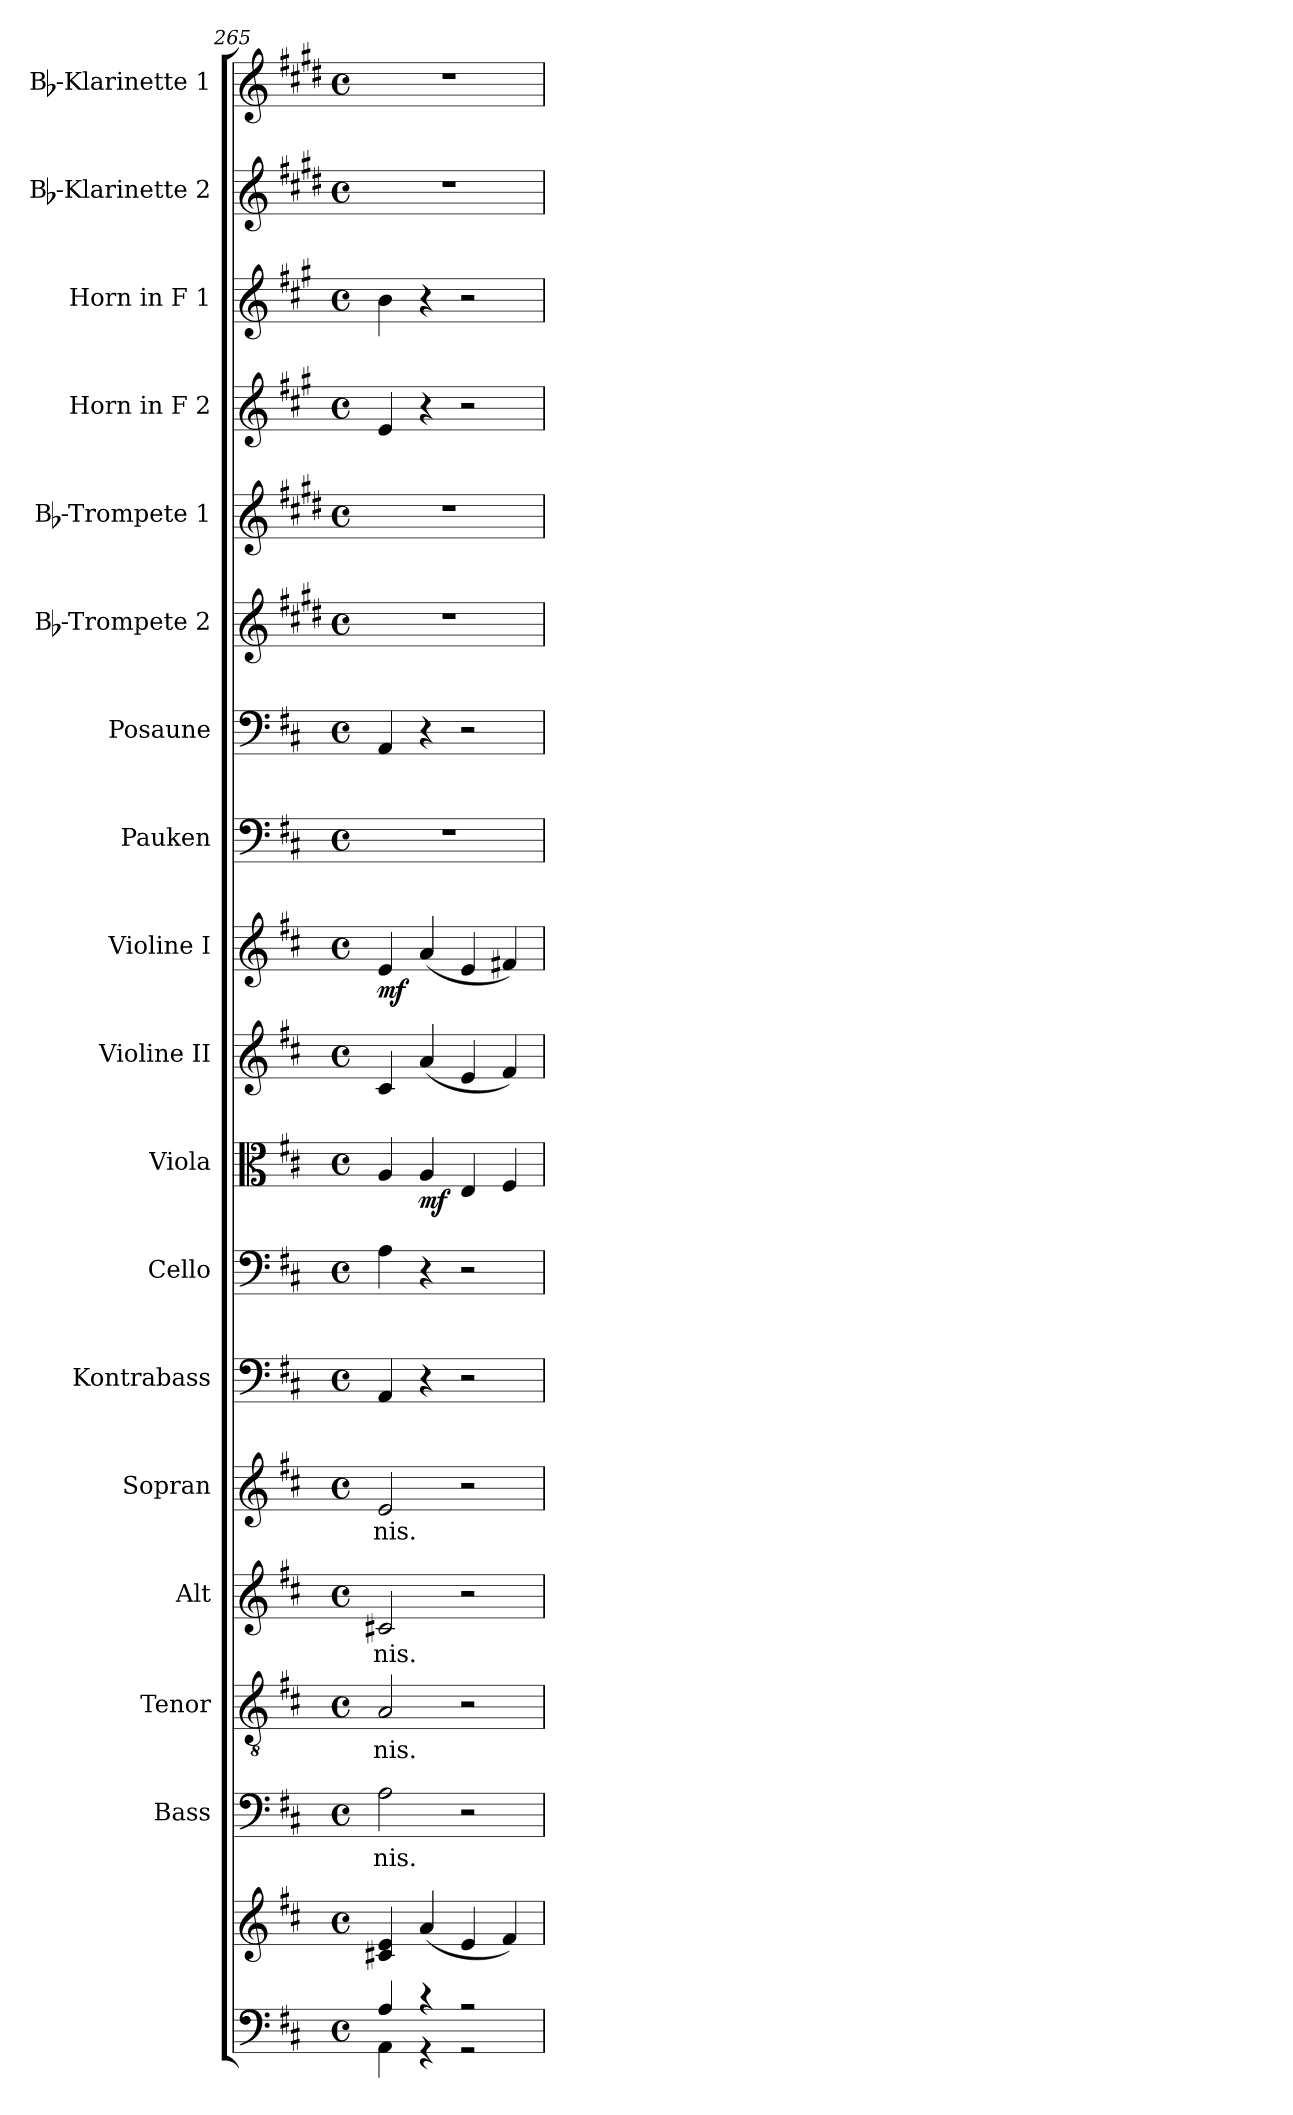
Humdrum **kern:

**kern	**kern	**kern	**text	**kern	**text	**kern	**text	**kern	**text	**kern	**kern	**kern	**dynam	**kern	**kern	**dynam	**kern	**kern	**kern	**kern	**kern	**kern	**kern	**kern
*part18	*part18	*part17	*part17	*part16	*part16	*part15	*part15	*part14	*part14	*part13	*part12	*part11	*part11	*part10	*part9	*part9	*part8	*part7	*part6	*part5	*part4	*part3	*part2	*part1
*staff19	*staff18	*staff17	*staff17	*staff16	*staff16	*staff15	*staff15	*staff14	*staff14	*staff13	*staff12	*staff11	*staff11	*staff10	*staff9	*staff9	*staff8	*staff7	*staff6	*staff5	*staff4	*staff3	*staff2	*staff1
*	*	*I"Bass	*	*I"Tenor	*	*I"Alt	*	*I"Sopran	*	*I"Kontrabass	*I"Cello	*I"Viola	*	*I"Violine II	*I"Violine I	*	*I"Pauken	*I"Posaune	*I"Bb-Trompete 2	*I"Bb-Trompete 1	*I"Horn in F 2	*I"Horn in F 1	*I"Bb-Klarinette 2	*I"Bb-Klarinette 1
*	*	*I'B.	*	*I'T.	*	*I'A.	*	*I'S.	*	*I'Kb.	*	*I'Vla.	*	*I'Vl. II	*I'Vl. I	*	*I'Pk.	*I'Pos.	*I'Bb Trp. 2	*I'Bb Trp. 1	*	*	*I'Bb Kl. 2	*I'Bb Kl. 1
*clefF4	*clefG2	*clefF4	*	*clefGv2	*	*clefG2	*	*clefG2	*	*clefF4	*clefF4	*clefC3	*	*clefG2	*clefG2	*	*clefF4	*clefF4	*clefG2	*clefG2	*clefG2	*clefG2	*clefG2	*clefG2
*	*	*	*	*	*	*	*	*	*	*ITrd7c12	*	*	*	*	*	*	*	*	*ITrd1c2	*ITrd1c2	*ITrd4c7	*ITrd4c7	*ITrd1c2	*ITrd1c2
*k[f#c#]	*k[f#c#]	*k[f#c#]	*	*k[f#c#]	*	*k[f#c#]	*	*k[f#c#]	*	*k[f#c#]	*k[f#c#]	*k[f#c#]	*	*k[f#c#]	*k[f#c#]	*	*k[f#c#]	*k[f#c#]	*k[f#c#]	*k[f#c#]	*k[f#c#]	*k[f#c#]	*k[f#c#]	*k[f#c#]
*D:	*D:	*D:	*	*D:	*	*D:	*	*D:	*	*D:	*D:	*D:	*	*D:	*D:	*	*D:	*D:	*D:	*D:	*D:	*D:	*D:	*D:
*M4/4	*M4/4	*M4/4	*	*M4/4	*	*M4/4	*	*M4/4	*	*M4/4	*M4/4	*M4/4	*	*M4/4	*M4/4	*	*M4/4	*M4/4	*M4/4	*M4/4	*M4/4	*M4/4	*M4/4	*M4/4
*met(c)	*met(c)	*met(c)	*	*met(c)	*	*met(c)	*	*met(c)	*	*met(c)	*met(c)	*met(c)	*	*met(c)	*met(c)	*	*met(c)	*met(c)	*met(c)	*met(c)	*met(c)	*met(c)	*met(c)	*met(c)
=265	=265	=265	=265	=265	=265	=265	=265	=265	=265	=265	=265	=265	=265	=265	=265	=265	=265	=265	=265	=265	=265	=265	=265	=265
*^	*	*	*	*	*	*	*	*	*	*	*	*	*	*	*	*	*	*	*	*	*	*	*	*
!	!	!	!	!LO:LY:b	!	!LO:LY:b	!	!LO:LY:b	!	!LO:LY:b	!	!	!	!	!	!	!LO:DY:b	!	!	!	!	!	!	!	!
4A/	4AA\	4c#X/ 4e/	2A\	-nis.	2A/	-nis.	2c#X/	-nis.	2e/	-nis.	4AAA/	4A\	4A/	.	4c#/	4e/	mf	1r	4AA/	1r	1r	4A/	4e\	1r	1r
!	!	!	!	!	!	!	!	!	!	!	!	!	!	!LO:DY:b	!	!	!	!	!	!	!	!	!	!	!
4r	4r	(<4a/	.	.	.	.	.	.	.	.	4r	4r	4A/	mf	(<4a/	(<4a/	.	.	4r	.	.	4r	4r	.	.
2r	2r	4e/	2r	.	2r	.	2r	.	2r	.	2r	2r	4E/	.	4e/	4e/	.	.	2r	.	.	2r	2r	.	.
.	.	4f#/)	.	.	.	.	.	.	.	.	.	.	4F#/	.	4f#/)	4f#X/)	.	.	.	.	.	.	.	.	.
*v	*v	*	*	*	*	*	*	*	*	*	*	*	*	*	*	*	*	*	*	*	*	*	*	*	*
=	=	=	=	=	=	=	=	=	=	=	=	=	=	=	=	=	=	=	=	=	=	=	=	=
*-	*-	*-	*-	*-	*-	*-	*-	*-	*-	*-	*-	*-	*-	*-	*-	*-	*-	*-	*-	*-	*-	*-	*-	*-
